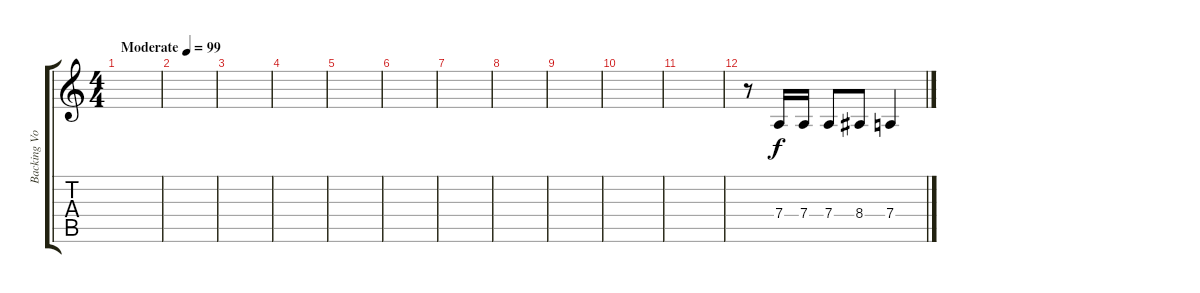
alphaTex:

\track ("Backing Vocals" "Backing Vo") {instrument viola}
\staff {score tabs}
\tuning (E4 B3 G3 D3 A2 E2) {hide}
\ts (4 4)
\tempo (99 "Moderate")
\clef g2
\ks c
|
|
|
|
|
|
|
|
|
|
|
r.8 7.4.16 7.4.16 7.4.8 8.4.8 7.4.4
